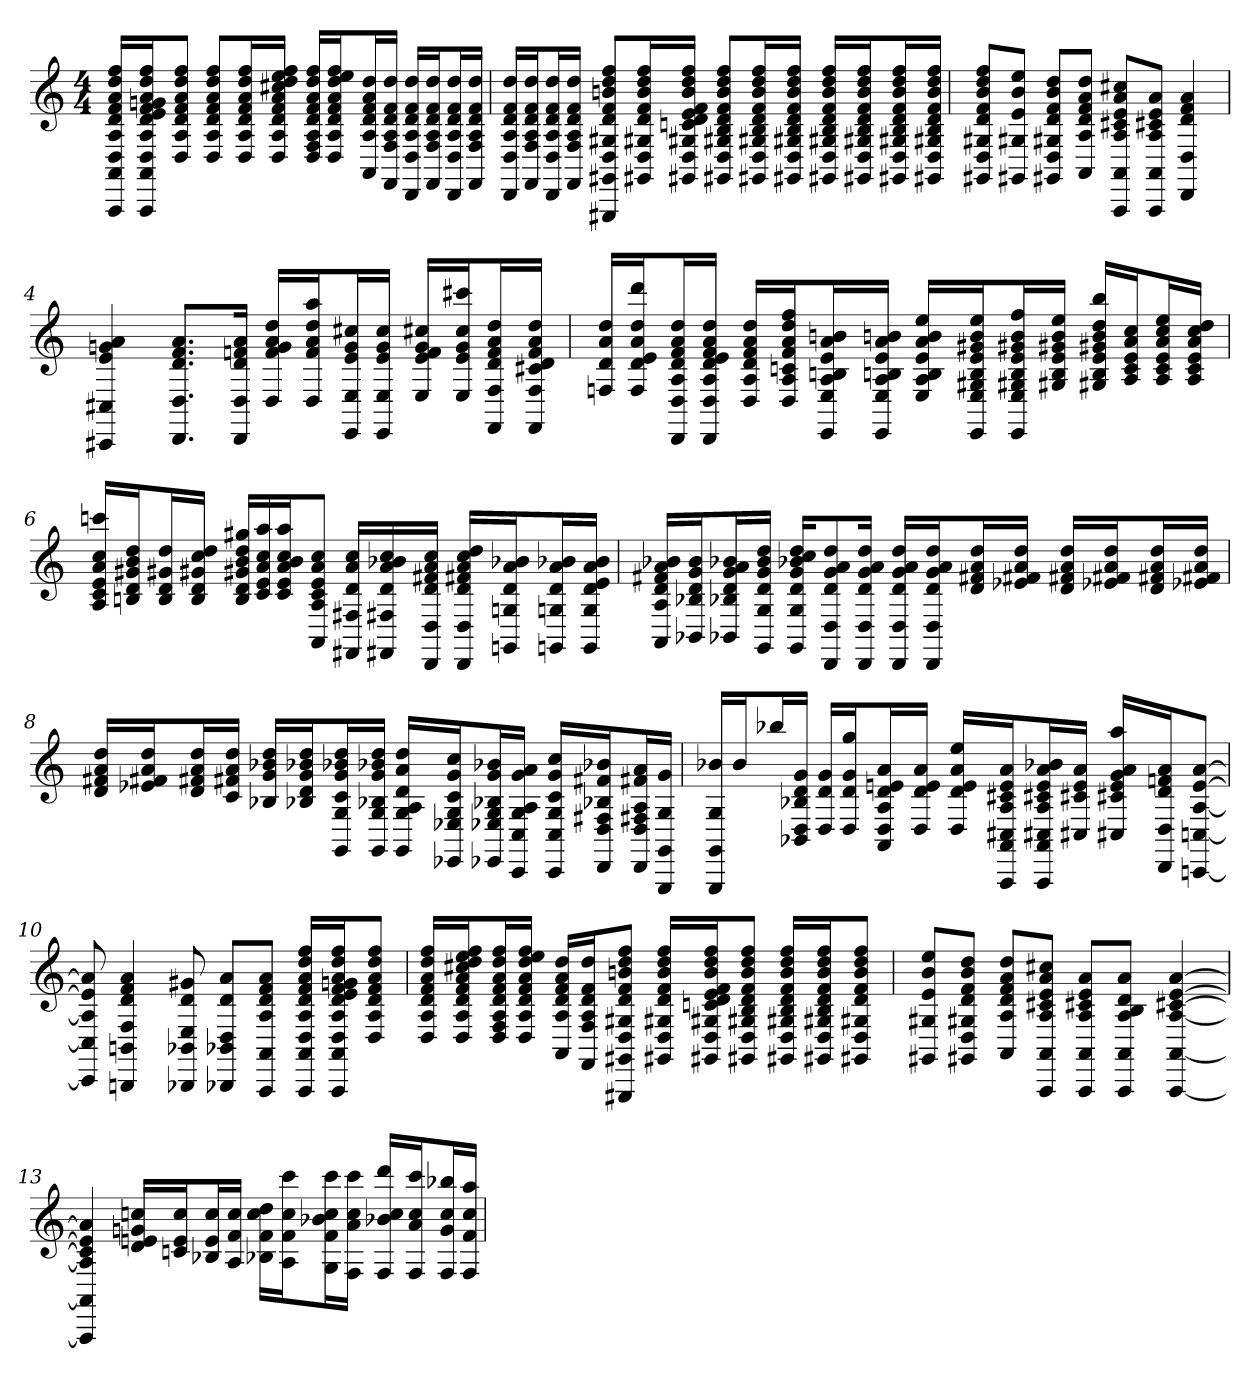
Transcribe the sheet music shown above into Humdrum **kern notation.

**kern
*part1
*staff1
*clefG2
*M4/4
*MM36
=1
16AAA/ 16AA 16D 16A 16d 16f 16a 16dd 16ffLL
16AAA/ 16AA 16D 16A 16d 16e 16f 16gn 16a 16dd 16ffJ
8D/ 8A 8d 8f 8a 8dd 8ffJ
8D/ 8A 8d 8f 8a 8dd 8ffL
16D/ 16A 16d 16f 16a 16dd 16ffL
16D/ 16A 16d 16f 16a 16cc#X 16dd 16ee 16ffJJ
16D/ 16F 16A 16d 16f 16a 16dd 16ffLL
16D/ 16A 16d 16f 16a 16dd 16ee 16ffJ
16AA/ 16A 16d 16f 16a 16ddL
16FF/ 16F 16A 16d 16f 16ddJJ
16DD/ 16D 16A 16d 16f 16ddLL
16FF/ 16F 16A 16d 16f 16ddJ
16DD/ 16D 16A 16d 16f 16ddL
16FF/ 16F 16A 16d 16f 16ddJJ
=2
16DD/ 16D 16A 16d 16f 16ddLL
16FF/ 16F 16A 16d 16f 16ddJ
16DD/ 16D 16A 16d 16f 16ddL
16FF/ 16F 16A 16d 16f 16ddJJ
8GGG#X/ 8GG#X 8D 8G#X 8d 8f 8bn 8dd 8ffL
16GG#X/ 16D 16G#X 16d 16f 16b 16dd 16ffL
16GG#X/ 16D 16G#X 16cn 16d 16e 16f 16b 16dd 16ffJJ
8GG#X/ 8D 8G#X 8B 8d 8f 8b 8dd 8ffL
16GG#X/ 16D 16G#X 16B 16d 16f 16b 16dd 16ffL
16GG#X/ 16D 16G#X 16B 16d 16f 16b 16dd 16ffJJ
16GG#X/ 16D 16G#X 16B 16d 16f 16b 16dd 16ffLL
16GG#X/ 16D 16G#X 16B 16d 16f 16b 16dd 16ffJ
16GG#X/ 16D 16G#X 16B 16d 16f 16b 16dd 16ffL
16GG#X/ 16D 16G#X 16B 16d 16f 16b 16dd 16ffJJ
=3
8GG#X/ 8D 8G#X 8d 8f 8b 8dd 8ffL
8GG#X/ 8G#X 8e 8b 8eeJ
8GG#X/ 8D 8G#X 8d 8f 8b 8ddL
8AA/ 8A 8d 8f 8a 8ddJ
8AAA/ 8AA 8A 8c#X 8e 8a 8cc#XL
8AAA/ 8AA 8A 8c#X 8e 8aJ
4DD 4D 4d 4f 4a
=4
4CC#X 4C#X 4e 4gn 4a
8.DD/ 8.D 8.d 8.f 8.aL
16DD/ 16D 16d 16fn 16aJk
16D/ 16f 16g 16a 16ddLL
16D/ 16f 16a 16dd 16aaJ
16EE/ 16E 16e 16g 16cc#XL
16EE/ 16E 16e 16g 16cc#JJ
16E/ 16e 16f 16g 16cc#XLL
16E/ 16e 16g 16cc# 16ccc#XJ
16FF/ 16F 16d 16f 16a 16ddL
16FF/ 16F 16c#X 16d 16f 16a 16ddJJ
=5
16Fn/ 16d 16a 16ddLL
16F/ 16d 16e 16a 16dd 16dddJ
16DD/ 16D 16A 16d 16f 16a 16ddL
16DD/ 16D 16A 16d 16e 16f 16a 16ddJJ
16D/ 16A 16d 16f 16a 16ddLL
16D/ 16A 16cn 16f 16a 16dd 16ffJ
16EE/ 16E 16A 16Bn 16e 16a 16bnL
16EE/ 16E 16A 16Bn 16e 16a 16bnJJ
16E/ 16A 16B 16e 16a 16b 16eeLL
16EE/ 16E 16G#X 16B 16e 16g#X 16b 16eeJ
16EE/ 16E 16G#X 16B 16e 16g#X 16b 16ffL
16G#X/ 16B 16e 16g#X 16b 16eeJJ
16G#X/ 16B 16e 16g#X 16b 16dd 16bbLL
16A/ 16c 16e 16a 16ccJ
16A/ 16c 16e 16a 16cc 16eeL
16A/ 16c 16e 16a 16cc 16ddJJ
=6
16A/ 16c 16e 16a 16cc 16cccnLL
16Bn/ 16d 16g#X 16b 16ddJ
16B/ 16d 16g#X 16ddL
16B/ 16d 16g#X 16cc 16ddJJ
16B/ 16d 16g#X 16b 16dd 16gg#XLL
16c/ 16e 16a 16cc 16aaJ
16c/ 16e 16a 16b 16cc 16aaK
8AA/ 8A 8c 8e 8a 8ccJ
16FF#X/ 16F#X 16d 16a 16ccLL
16FF#X/ 16F#X 16d 16a 16b-X 16cc
16DD/ 16D 16d 16f#X 16a 16ccJJ
16DD/ 16D 16d 16f#X 16a 16cc 16ddLL
16GGn/ 16Gn 16d 16a 16b-XJ
16GGn/ 16Gn 16d 16a 16b-XL
16GG/ 16G 16d 16e 16a 16b-JJ
=7
16AA/ 16A 16d 16f#X 16a 16b-XLL
16BB-X/ 16B-X 16d 16g 16b-J
16BB-X/ 16B-X 16d 16g 16a 16b-XL
16GG/ 16G 16d 16g 16b- 16ddJJ
16GG/ 16G 16d 16g 16b-X 16cc 16ddKL
8DD/ 8D 8d 8g 8a 8dd
16DD/ 16D 16d 16g 16a 16ddJk
16DD/ 16D 16d 16g 16a 16ddLL
16DD/ 16D 16d 16g 16a 16ddJ
16d/ 16f#X 16a 16ddL
16e-X/ 16f#X 16a 16ddJJ
16d/ 16f#X 16a 16ddLL
16e-X/ 16f#X 16a 16ddJ
16d/ 16f#X 16a 16ddL
16e-X/ 16f#X 16a 16ddJJ
=8
16d/ 16f#X 16a 16ddLL
16e-X/ 16f#X 16a 16ddJ
16d/ 16f#X 16a 16ddL
16c/ 16f#X 16a 16ddJJ
16B-X/ 16g 16b-X 16ddLL
16B-X/ 16d 16g 16b-X 16ddJ
16GG/ 16G 16c 16g 16b-X 16ddL
16GG/ 16G 16B-X 16g 16b-X 16ddJJ
16GG/ 16G 16A 16d 16a 16ddLL
16EE-X/ 16E-X 16G 16c 16g 16ccJ
16EE-X/ 16E-X 16G 16B-X 16g 16b-XL
16CC/ 16C 16G 16A 16g 16aJJ
16CC/ 16C 16G 16c 16g 16ccLL
16DD/ 16D 16F#X 16B-X 16f#X 16b-XJ
16DD/ 16D 16F#X 16A 16f#X 16aL
16GGG/ 16GG 16G 16gJJ
=9
16GGG/ 16GG 16G 16b-XLL
16b-/J
16bb-X/L
16BB-X/ 16D 16B-X 16d 16gJJ
16D/ 16d 16gLL
16D/ 16d 16g 16ggJ
16AA/ 16D 16A 16d 16en 16aL
16D/ 16d 16e 16aJJ
16D/ 16d 16e 16a 16eeLL
16AAA/ 16AA 16C#X 16A 16c#X 16e 16aJ
16AAA/ 16AA 16C#X 16A 16c#X 16e 16a 16b-XL
16C#X/ 16c#X 16e 16aJJ
16C#X/ 16c#X 16e 16g 16a 16aaLL
16DD/ 16D 16d 16fn 16aJ
[8CCn/ [8Cn [8A [8e [8aJ
=10
8CC] 8C] 8A] 8e] 8a]
4BBBn 4BBn 4F 4d 4f 4a
8BBB-X 8BB-X 8E 8d 8g#X
8BBB-X/ 8BB-X 8D 8d 8aL
8AAA/ 8AA 8A 8d 8f 8aJ
16AAA/ 16AA 16D 16A 16d 16f 16a 16dd 16ffLL
16AAA/ 16AA 16D 16A 16d 16e 16f 16gn 16a 16dd 16ffJ
8D/ 8A 8d 8f 8a 8dd 8ffJ
=11
16D/ 16A 16d 16f 16a 16dd 16ffLL
16D/ 16A 16d 16f 16a 16cc#X 16dd 16ee 16ffJ
16D/ 16F 16A 16d 16f 16a 16dd 16ffL
16D/ 16A 16d 16f 16a 16dd 16ee 16ffJJ
16AA/ 16A 16d 16f 16a 16ddLL
16FF/ 16F 16A 16d 16f 16ddJ
8GGG#X/ 8GG#X 8D 8G#X 8d 8f 8bn 8dd 8ffJ
16GG#X/ 16D 16G#X 16d 16f 16b 16dd 16ffLL
16GG#X/ 16D 16G#X 16cn 16d 16e 16f 16b 16dd 16ffJ
8GG#X/ 8D 8G#X 8B 8d 8f 8b 8dd 8ffJ
16GG#X/ 16D 16G#X 16B 16d 16f 16b 16dd 16ffLL
16GG#X/ 16D 16G#X 16B 16d 16f 16b 16dd 16ffJ
8GG#X/ 8D 8G#X 8d 8f 8b 8dd 8ffJ
=12
8GG#X/ 8G#X 8e 8b 8eeL
8GG#X/ 8D 8G#X 8d 8f 8b 8ddJ
8AA/ 8A 8d 8f 8a 8ddL
8AAA/ 8AA 8A 8c#X 8e 8a 8cc#XJ
8AAA/ 8AA 8A 8c#X 8e 8aL
8AAA/ 8AA 8A 8B 8d 8aJ
[4AAA [4AA [4A [4c#X [4e [4a
=13
4AAA] 4AA] 4A] 4c#] 4e] 4a]
16d/ 16en 16gn 16ccnLL
16c/ 16e 16ccJ
16B-X/ 16e 16ccL
16A/ 16f 16ccJJ
16B-X\ 16f 16cc 16ddLL
16A\ 16f 16cc 16cccJ
16G\ 16f 16b-X 16cc 16cccL
16F\ 16a 16cc 16cccJJ
16F/ 16b-X 16cc 16dddLL
16F/ 16a 16cc 16cccJ
16F/ 16g 16cc 16bb-XL
16F/ 16f 16cc 16aaJJ
=
*-
